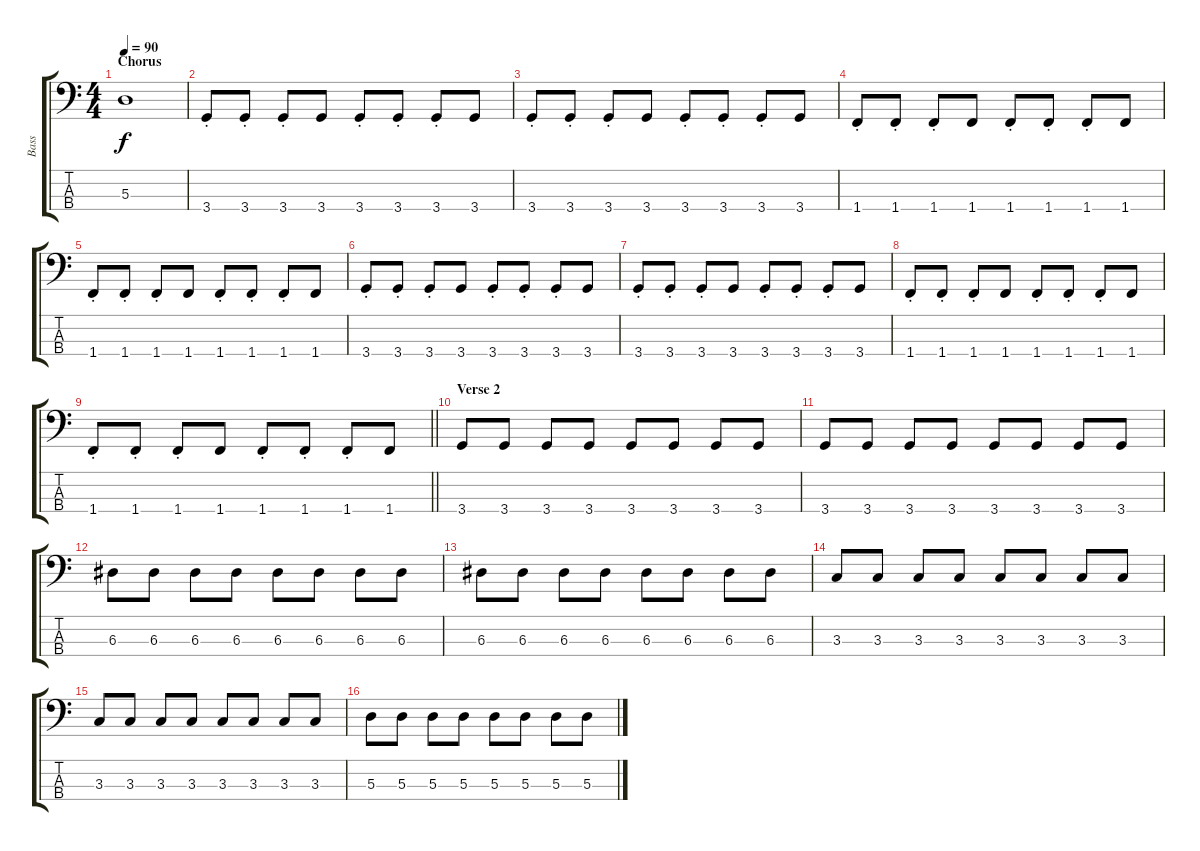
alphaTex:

\track ("Bass" "Bass") {instrument electricbassfinger}
\staff {score tabs}
\tuning (G2 D2 A1 E1) {hide}
\ts (4 4)
\section ("" "Chorus")
\tempo 90
\clef f4
\ks c
5.3{t}.1{dy f} |
3.4{st}.8 3.4{st}.8 3.4{st}.8 3.4.8 3.4{st}.8 3.4{st}.8 3.4{st}.8 3.4.8 |
3.4{st}.8 3.4{st}.8 3.4{st}.8 3.4.8 3.4{st}.8 3.4{st}.8 3.4{st}.8 3.4.8 |
1.4{st}.8 1.4{st}.8 1.4{st}.8 1.4.8 1.4{st}.8 1.4{st}.8 1.4{st}.8 1.4.8 |
1.4{st}.8 1.4{st}.8 1.4{st}.8 1.4.8 1.4{st}.8 1.4{st}.8 1.4{st}.8 1.4.8 |
3.4{st}.8 3.4{st}.8 3.4{st}.8 3.4.8 3.4{st}.8 3.4{st}.8 3.4{st}.8 3.4.8 |
3.4{st}.8 3.4{st}.8 3.4{st}.8 3.4.8 3.4{st}.8 3.4{st}.8 3.4{st}.8 3.4.8 |
1.4{st}.8 1.4{st}.8 1.4{st}.8 1.4.8 1.4{st}.8 1.4{st}.8 1.4{st}.8 1.4.8 |
\barLineRight lightlight
1.4{st}.8 1.4{st}.8 1.4{st}.8 1.4.8 1.4{st}.8 1.4{st}.8 1.4{st}.8 1.4.8 |
\section ("" "Verse 2")
3.4.8 3.4.8 3.4.8 3.4.8 3.4.8 3.4.8 3.4.8 3.4.8 |
3.4.8 3.4.8 3.4.8 3.4.8 3.4.8 3.4.8 3.4.8 3.4.8 |
6.3.8 6.3.8 6.3.8 6.3.8 6.3.8 6.3.8 6.3.8 6.3.8 |
6.3.8 6.3.8 6.3.8 6.3.8 6.3.8 6.3.8 6.3.8 6.3.8 |
3.3.8 3.3.8 3.3.8 3.3.8 3.3.8 3.3.8 3.3.8 3.3.8 |
3.3.8 3.3.8 3.3.8 3.3.8 3.3.8 3.3.8 3.3.8 3.3.8 |
5.3.8 5.3.8 5.3.8 5.3.8 5.3.8 5.3.8 5.3.8 5.3.8
